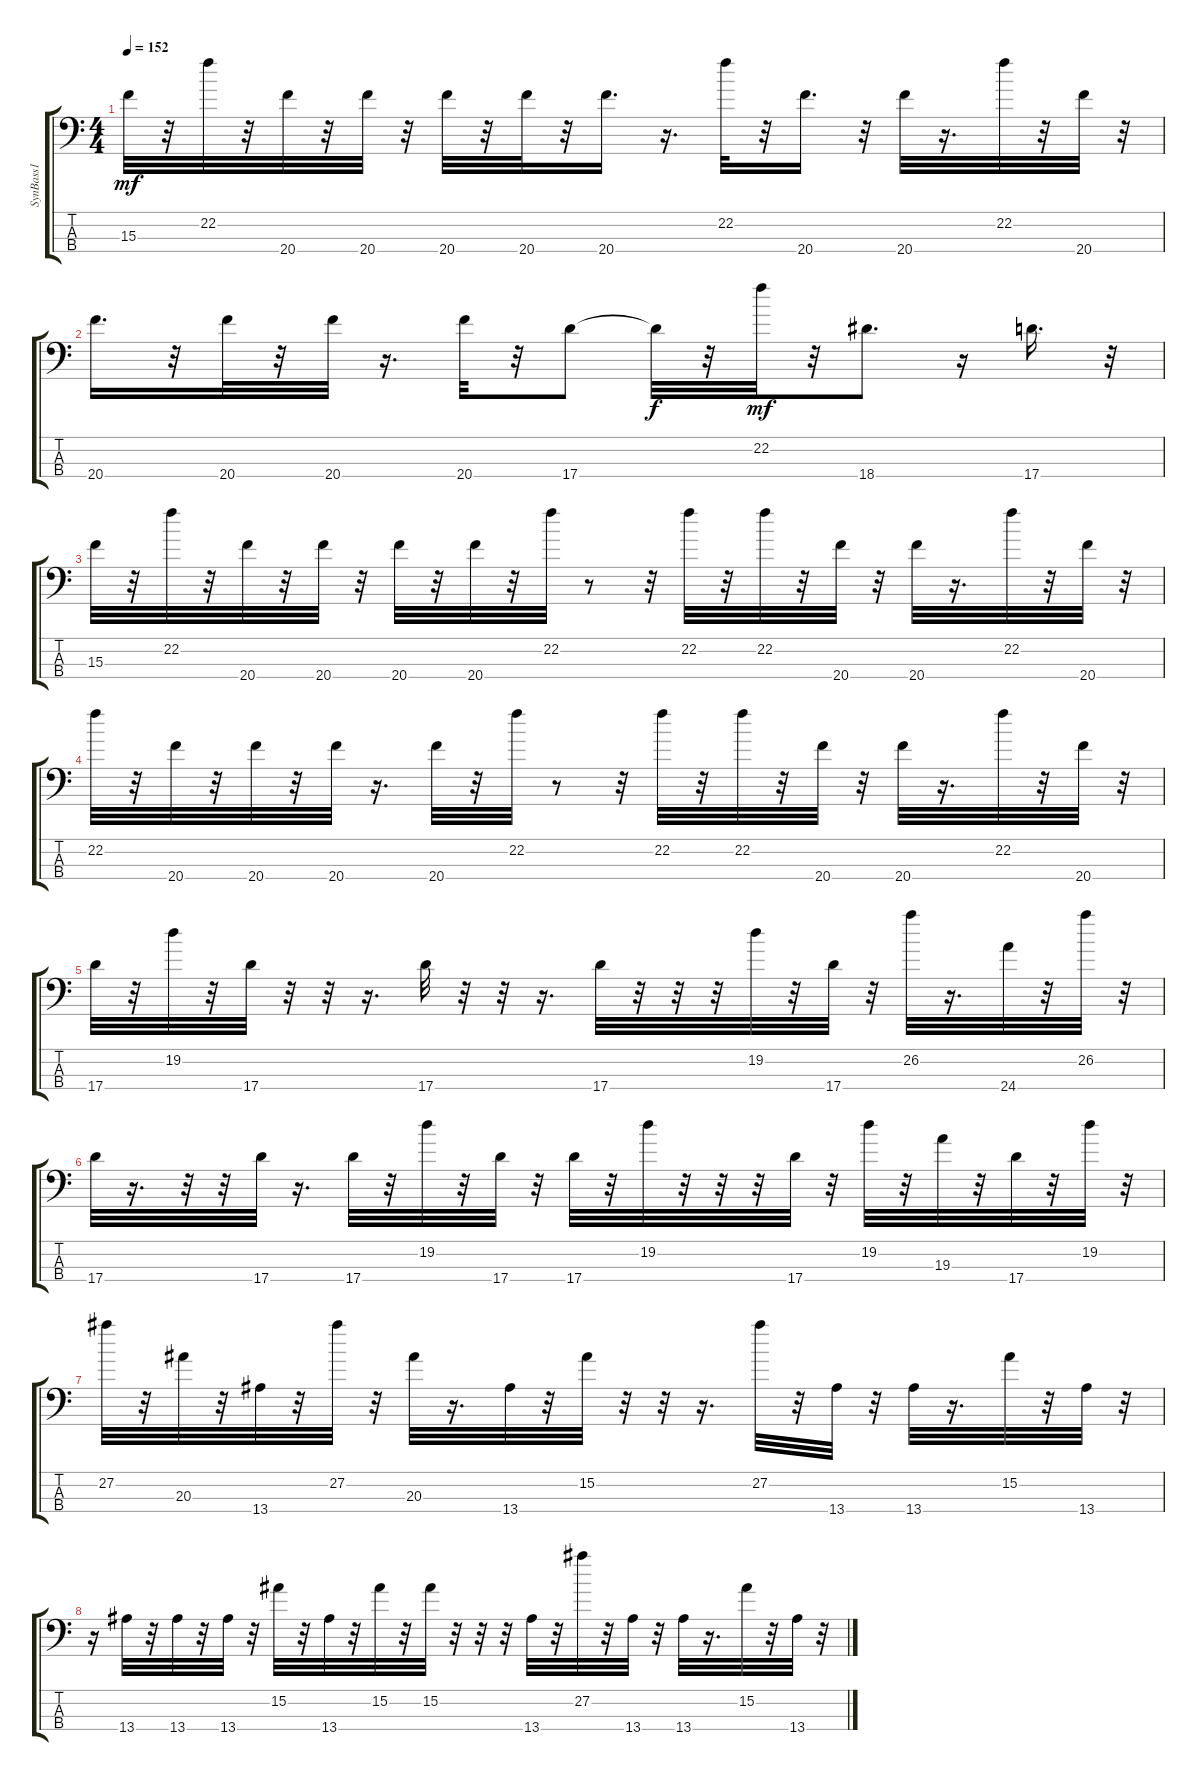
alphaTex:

\track ("SynBass1" "SynBass1") {instrument synthbass1}
\staff {score tabs}
\tuning (C-1 G2 D2 A1) {hide}
\ts (4 4)
\tempo 152
\clef f4
\ks c
15.3.32{dy mf} r.32 22.2.32 r.32 20.4.32 r.32 20.4.32 r.32 20.4.32 r.32 20.4.32 r.32 20.4.16{d} r.16{d} 22.2.32 r.32 20.4.16{d} r.32 20.4.32 r.16{d} 22.2.32 r.32 20.4.32 r.32 |
20.4.16{d} r.32 20.4.32 r.32 20.4.32 r.16{d} 20.4.32 r.32 17.4.8 17.4{t}.32{dy f} r.32 22.2.32{dy mf} r.32 18.4.8{d} r.16 17.4.16{d} r.32 |
15.3.32 r.32 22.2.32 r.32 20.4.32 r.32 20.4.32 r.32 20.4.32 r.32 20.4.32 r.32 22.2.32 r.8 r.32 22.2.32 r.32 22.2.32 r.32 20.4.32 r.32 20.4.32 r.16{d} 22.2.32 r.32 20.4.32 r.32 |
22.2.32 r.32 20.4.32 r.32 20.4.32 r.32 20.4.32 r.16{d} 20.4.32 r.32 22.2.32 r.8 r.32 22.2.32 r.32 22.2.32 r.32 20.4.32 r.32 20.4.32 r.16{d} 22.2.32 r.32 20.4.32 r.32 |
17.4.32 r.32 19.2.32 r.32 17.4.32 r.32 r.32 r.16{d} 17.4.32 r.32 r.32 r.16{d} 17.4.32 r.32 r.32 r.32 19.2.32 r.32 17.4.32 r.32 26.2.32 r.16{d} 24.4.32 r.32 26.2.32 r.32 |
17.4.32 r.16{d} r.32 r.32 17.4.32 r.16{d} 17.4.32 r.32 19.2.32 r.32 17.4.32 r.32 17.4.32 r.32 19.2.32 r.32 r.32 r.32 17.4.32 r.32 19.2.32 r.32 19.3.32 r.32 17.4.32 r.32 19.2.32 r.32 |
27.2.32 r.32 20.3.32 r.32 13.4.32 r.32 27.2.32 r.32 20.3.32 r.16{d} 13.4.32 r.32 15.2.32 r.32 r.32 r.16{d} 27.2.32 r.32 13.4.32 r.32 13.4.32 r.16{d} 15.2.32 r.32 13.4.32 r.32 |
r.16 13.4.32 r.32 13.4.32 r.32 13.4.32 r.32 15.2.32 r.32 13.4.32 r.32 15.2.32 r.32 15.2.32 r.32 r.32 r.32 13.4.32 r.32 27.2.32 r.32 13.4.32 r.32 13.4.32 r.16{d} 15.2.32 r.32 13.4.32 r.32
